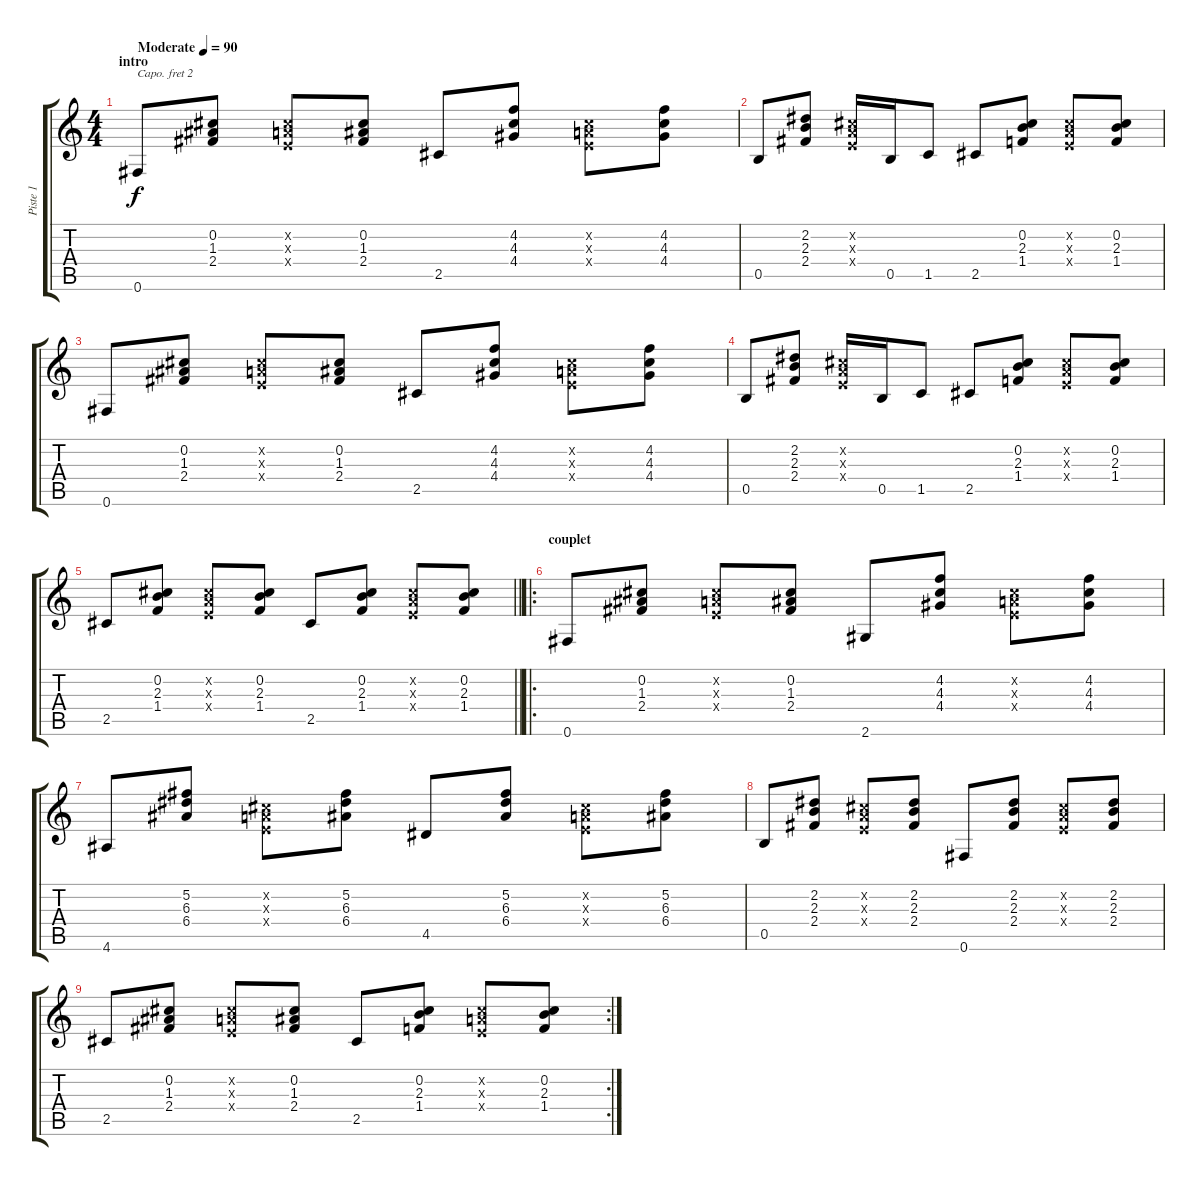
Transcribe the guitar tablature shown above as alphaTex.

\track ("Piste 1" "Piste 1") {instrument acousticguitarnylon}
\staff {score tabs}
\capo 2
\tuning (E4 B3 G3 D3 A2 E2) {hide}
\ts (4 4)
\section ("" "intro")
\tempo (90 "Moderate")
\clef g2
\ks c
0.6.8{dy f instrument acousticguitarnylon} (0.2 1.3 2.4).8 (0.2{x} 0.3{x} 0.4{x}).8 (0.2 1.3 2.4).8 2.5.8 (4.2 4.3 4.4).8 (0.2{x} 0.3{x} 0.4{x}).8 (4.2 4.3 4.4).8 |
0.5.8 (2.2 2.3 2.4).8 (0.2{x} 0.3{x} 0.4{x}).16 0.5.16 1.5.8 2.5.8 (0.2 2.3 1.4).8 (0.2{x} 0.3{x} 0.4{x}).8 (0.2 2.3 1.4).8 |
0.6.8 (0.2 1.3 2.4).8 (0.2{x} 0.3{x} 0.4{x}).8 (0.2 1.3 2.4).8 2.5.8 (4.2 4.3 4.4).8 (0.2{x} 0.3{x} 0.4{x}).8 (4.2 4.3 4.4).8 |
0.5.8 (2.2 2.3 2.4).8 (0.2{x} 0.3{x} 0.4{x}).16 0.5.16 1.5.8 2.5.8 (0.2 2.3 1.4).8 (0.2{x} 0.3{x} 0.4{x}).8 (0.2 2.3 1.4).8 |
\barLineRight lightlight
2.5.8 (0.2 2.3 1.4).8 (0.2{x} 0.3{x} 0.4{x}).8 (0.2 2.3 1.4).8 2.5.8 (0.2 2.3 1.4).8 (0.2{x} 0.3{x} 0.4{x}).8 (0.2 2.3 1.4).8 |
\ro
\section ("" "couplet")
0.6.8 (0.2 1.3 2.4).8 (0.2{x} 0.3{x} 0.4{x}).8 (0.2 1.3 2.4).8 2.6.8 (4.2 4.3 4.4).8 (0.2{x} 0.3{x} 0.4{x}).8 (4.2 4.3 4.4).8 |
4.6.8 (5.2 6.3 6.4).8 (0.2{x} 0.3{x} 0.4{x}).8 (5.2 6.3 6.4).8 4.5.8 (5.2 6.3 6.4).8 (0.2{x} 0.3{x} 0.4{x}).8 (5.2 6.3 6.4).8 |
0.5.8 (2.2 2.3 2.4).8 (0.2{x} 0.3{x} 0.4{x}).8 (2.2 2.3 2.4).8 0.6.8 (2.2 2.3 2.4).8 (0.2{x} 0.3{x} 0.4{x}).8 (2.2 2.3 2.4).8 |
\rc 2
2.5.8 (0.2 1.3 2.4).8 (0.2{x} 0.3{x} 0.4{x}).8 (0.2 1.3 2.4).8 2.5.8 (0.2 2.3 1.4).8 (0.2{x} 0.3{x} 0.4{x}).8 (0.2 2.3 1.4).8
